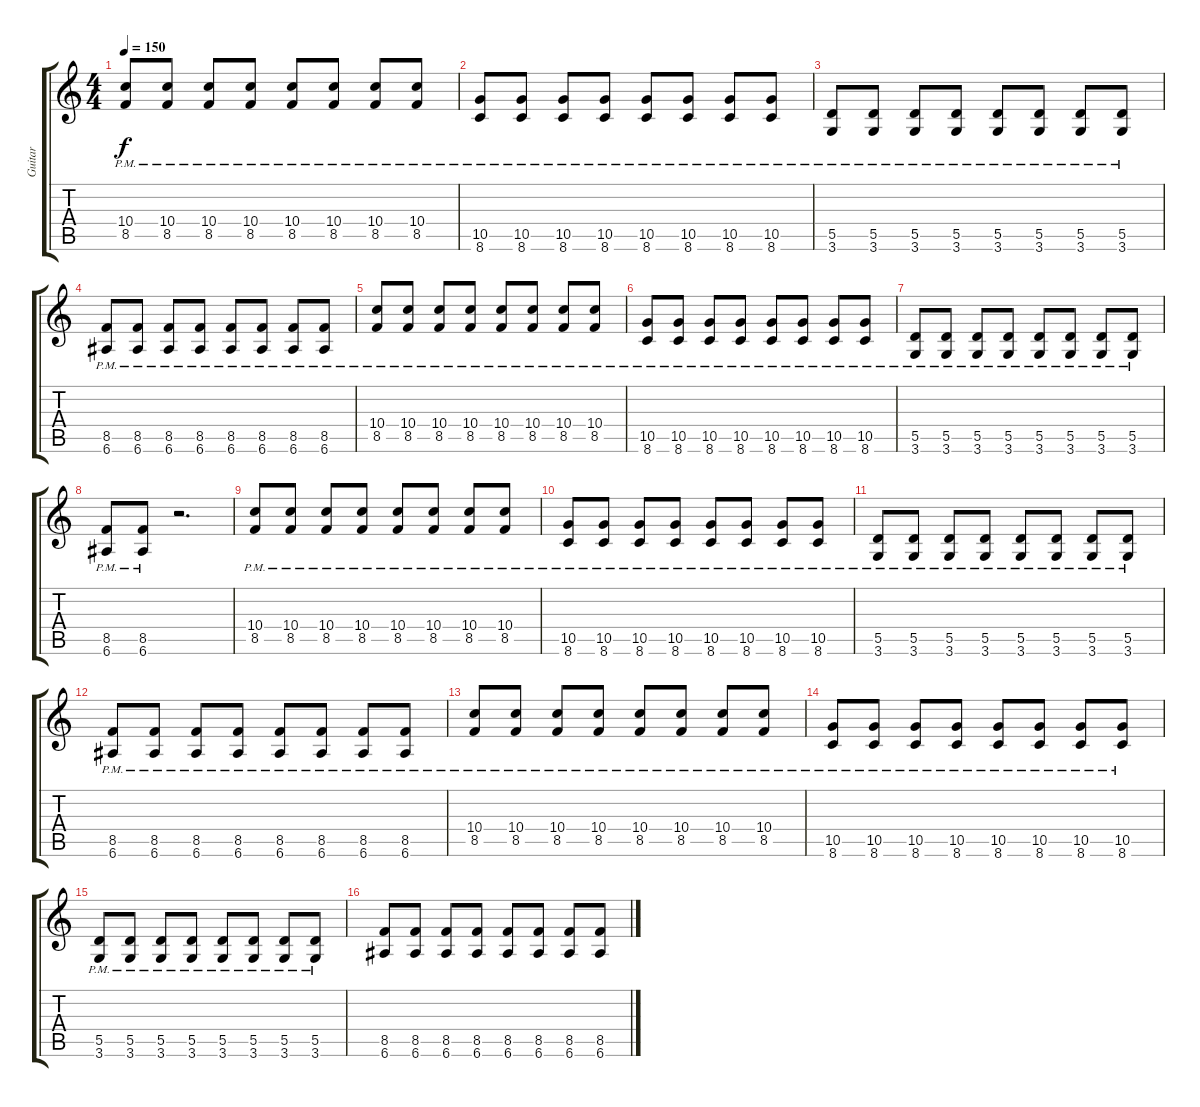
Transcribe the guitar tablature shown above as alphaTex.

\track ("Guitar" "Guitar") {instrument overdrivenguitar}
\staff {score tabs}
\tuning (E4 B3 G3 D3 A2 E2) {hide}
\ts (4 4)
\tempo 150
\clef g2
\ks c
(10.4{pm} 8.5{pm}).8{dy f} (10.4{pm} 8.5{pm}).8 (10.4{pm} 8.5{pm}).8 (10.4{pm} 8.5{pm}).8 (10.4{pm} 8.5{pm}).8 (10.4{pm} 8.5{pm}).8 (10.4{pm} 8.5{pm}).8 (10.4{pm} 8.5{pm}).8 |
(10.5{pm} 8.6{pm}).8 (10.5{pm} 8.6{pm}).8 (10.5{pm} 8.6{pm}).8 (10.5{pm} 8.6{pm}).8 (10.5{pm} 8.6{pm}).8 (10.5{pm} 8.6{pm}).8 (10.5{pm} 8.6{pm}).8 (10.5{pm} 8.6{pm}).8 |
(5.5{pm} 3.6{pm}).8 (5.5{pm} 3.6{pm}).8 (5.5{pm} 3.6{pm}).8 (5.5{pm} 3.6{pm}).8 (5.5{pm} 3.6{pm}).8 (5.5{pm} 3.6{pm}).8 (5.5{pm} 3.6{pm}).8 (5.5{pm} 3.6{pm}).8 |
(8.5{pm} 6.6{pm}).8 (8.5{pm} 6.6{pm}).8 (8.5{pm} 6.6{pm}).8 (8.5{pm} 6.6{pm}).8 (8.5{pm} 6.6{pm}).8 (8.5{pm} 6.6{pm}).8 (8.5{pm} 6.6{pm}).8 (8.5{pm} 6.6{pm}).8 |
(10.4{pm} 8.5{pm}).8 (10.4{pm} 8.5{pm}).8 (10.4{pm} 8.5{pm}).8 (10.4{pm} 8.5{pm}).8 (10.4{pm} 8.5{pm}).8 (10.4{pm} 8.5{pm}).8 (10.4{pm} 8.5{pm}).8 (10.4{pm} 8.5{pm}).8 |
(10.5{pm} 8.6{pm}).8 (10.5{pm} 8.6{pm}).8 (10.5{pm} 8.6{pm}).8 (10.5{pm} 8.6{pm}).8 (10.5{pm} 8.6{pm}).8 (10.5{pm} 8.6{pm}).8 (10.5{pm} 8.6{pm}).8 (10.5{pm} 8.6{pm}).8 |
(5.5{pm} 3.6{pm}).8 (5.5{pm} 3.6{pm}).8 (5.5{pm} 3.6{pm}).8 (5.5{pm} 3.6{pm}).8 (5.5{pm} 3.6{pm}).8 (5.5{pm} 3.6{pm}).8 (5.5{pm} 3.6{pm}).8 (5.5{pm} 3.6{pm}).8 |
(8.5{pm} 6.6{pm}).8 (8.5{pm} 6.6{pm}).8 r.2{d} |
(10.4{pm} 8.5{pm}).8 (10.4{pm} 8.5{pm}).8 (10.4{pm} 8.5{pm}).8 (10.4{pm} 8.5{pm}).8 (10.4{pm} 8.5{pm}).8 (10.4{pm} 8.5{pm}).8 (10.4{pm} 8.5{pm}).8 (10.4{pm} 8.5{pm}).8 |
(10.5{pm} 8.6{pm}).8 (10.5{pm} 8.6{pm}).8 (10.5{pm} 8.6{pm}).8 (10.5{pm} 8.6{pm}).8 (10.5{pm} 8.6{pm}).8 (10.5{pm} 8.6{pm}).8 (10.5{pm} 8.6{pm}).8 (10.5{pm} 8.6{pm}).8 |
(5.5{pm} 3.6{pm}).8 (5.5{pm} 3.6{pm}).8 (5.5{pm} 3.6{pm}).8 (5.5{pm} 3.6{pm}).8 (5.5{pm} 3.6{pm}).8 (5.5{pm} 3.6{pm}).8 (5.5{pm} 3.6{pm}).8 (5.5{pm} 3.6{pm}).8 |
(8.5{pm} 6.6{pm}).8 (8.5{pm} 6.6{pm}).8 (8.5{pm} 6.6{pm}).8 (8.5{pm} 6.6{pm}).8 (8.5{pm} 6.6{pm}).8 (8.5{pm} 6.6{pm}).8 (8.5{pm} 6.6{pm}).8 (8.5{pm} 6.6{pm}).8 |
(10.4{pm} 8.5{pm}).8 (10.4{pm} 8.5{pm}).8 (10.4{pm} 8.5{pm}).8 (10.4{pm} 8.5{pm}).8 (10.4{pm} 8.5{pm}).8 (10.4{pm} 8.5{pm}).8 (10.4{pm} 8.5{pm}).8 (10.4{pm} 8.5{pm}).8 |
(10.5{pm} 8.6{pm}).8 (10.5{pm} 8.6{pm}).8 (10.5{pm} 8.6{pm}).8 (10.5{pm} 8.6{pm}).8 (10.5{pm} 8.6{pm}).8 (10.5{pm} 8.6{pm}).8 (10.5{pm} 8.6{pm}).8 (10.5{pm} 8.6{pm}).8 |
(5.5{pm} 3.6{pm}).8 (5.5{pm} 3.6{pm}).8 (5.5{pm} 3.6{pm}).8 (5.5{pm} 3.6{pm}).8 (5.5{pm} 3.6{pm}).8 (5.5{pm} 3.6{pm}).8 (5.5{pm} 3.6{pm}).8 (5.5{pm} 3.6{pm}).8 |
(8.5 6.6).8 (8.5 6.6).8 (8.5 6.6).8 (8.5 6.6).8 (8.5 6.6).8 (8.5 6.6).8 (8.5 6.6).8 (8.5 6.6).8
